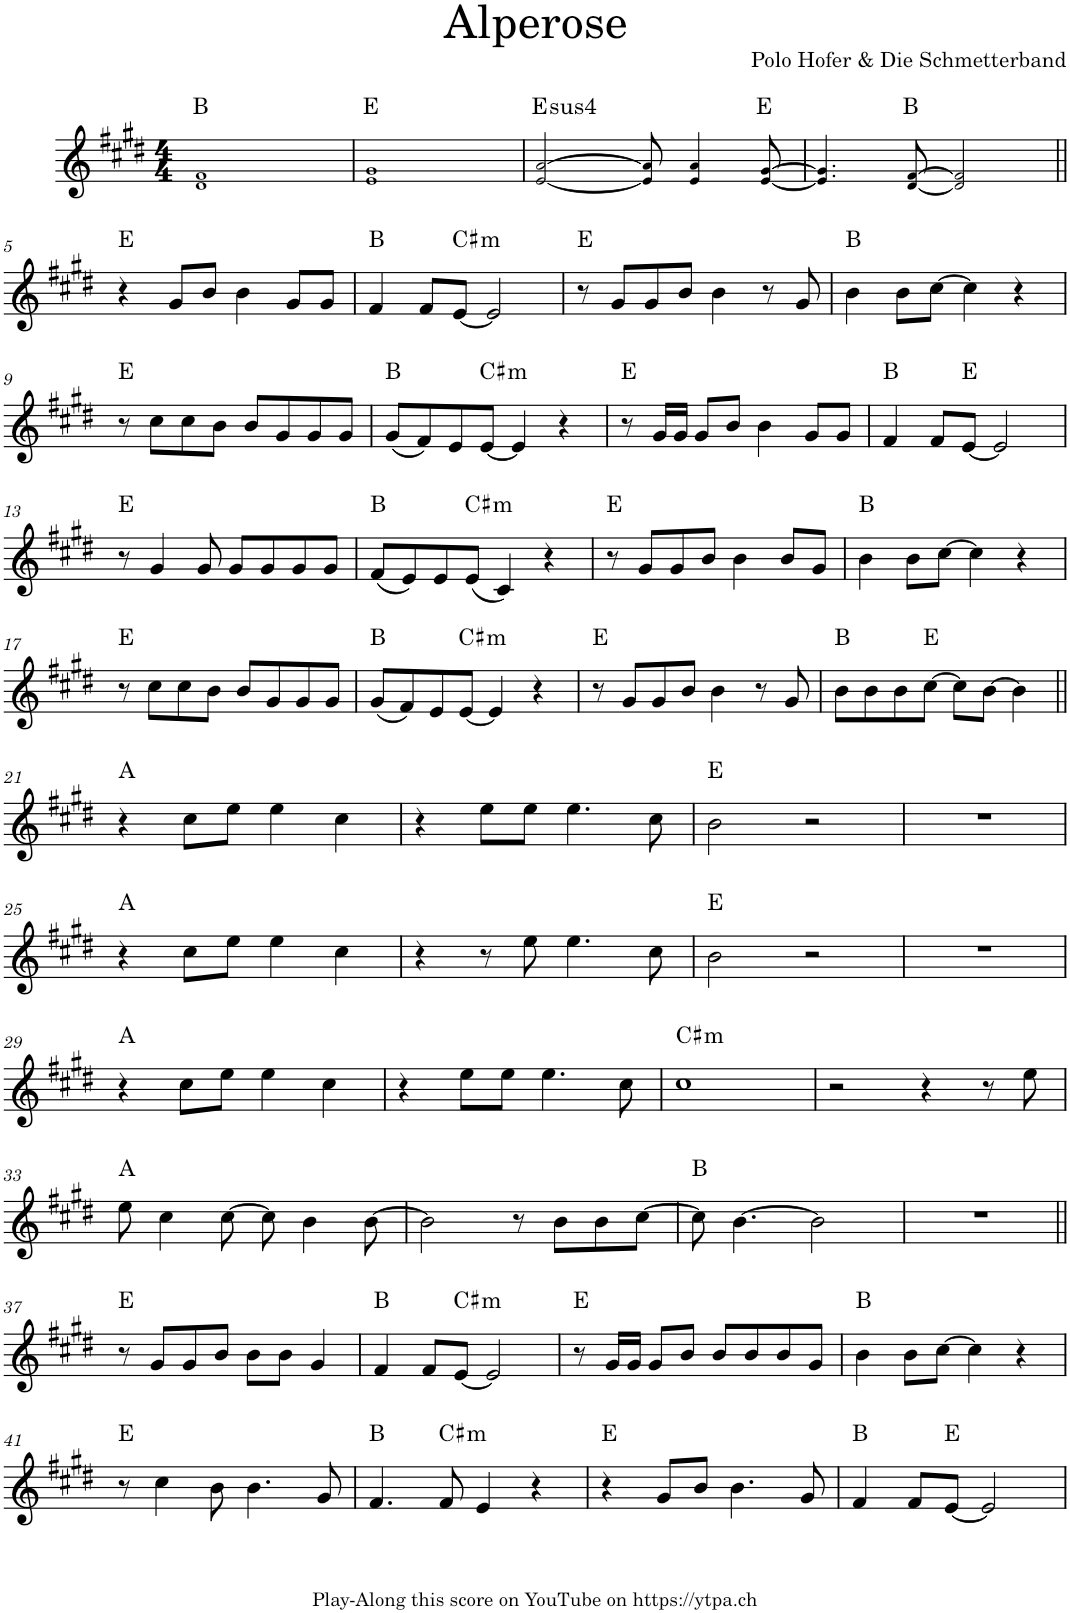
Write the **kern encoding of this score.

**kern	**harte
*part1	*part1
*staff1	*
*I"Piano	*
*I'Pno.	*
*clefG2	*
*k[f#c#g#d#]	*
*M4/4	*
=1	=1
1d#! 1f#!	B:maj
=2	=2
1e! 1g#!	E:maj
=3	=3
!	!LO:H:kt=4
[2e!/ [2a!/	E:sus4
8e!/] 8a!/]	.
4e!/ 4a!/	.
[8e!/ [8g#!/	E:maj
=4	=4
4.e!/] 4.g#!/]	.
[8d#!/ [8f#!/	B:maj
2d#!/] 2f#!/]	.
!!LO:LB:g=z
=5||	=5||
4r	E:maj
8g#/L	.
8b/J	.
4b\	.
8g#/L	.
8g#/J	.
=6	=6
4f#/	B:maj
8f#/L	.
!	!LO:H:kt=m
[8e/J	C#:min
2e/]	.
=7	=7
8r	E:maj
8g#/L	.
8g#/	.
8b/J	.
4b\	.
8r	.
8g#/	.
=8	=8
4b\	B:maj
8b\L	.
[8cc#\J	.
4cc#\]	.
4r	.
!!LO:LB:g=z
=9	=9
8r	E:maj
8cc#\L	.
8cc#\	.
8b\J	.
8b/L	.
8g#/	.
8g#/	.
8g#/J	.
=10	=10
(8g#/L	B:maj
8f#/)	.
8e/	.
!	!LO:H:kt=m
[8e/J	C#:min
4e/]	.
4r	.
=11	=11
8r	E:maj
16g#/LL	.
16g#/JJ	.
8g#/L	.
8b/J	.
4b\	.
8g#/L	.
8g#/J	.
=12	=12
4f#/	B:maj
8f#/L	.
[8e/J	E:maj
2e/]	.
!!LO:LB:g=z
=13	=13
8r	E:maj
4g#/	.
8g#/	.
8g#/L	.
8g#/	.
8g#/	.
8g#/J	.
=14	=14
(8f#/L	B:maj
8e/)	.
8e/	.
!	!LO:H:kt=m
(8e/J	C#:min
4c#/)	.
4r	.
=15	=15
8r	E:maj
8g#/L	.
8g#/	.
8b/J	.
4b\	.
8b/L	.
8g#/J	.
=16	=16
4b\	B:maj
8b\L	.
[8cc#\J	.
4cc#\]	.
4r	.
!!LO:LB:g=z
=17	=17
8r	E:maj
8cc#\L	.
8cc#\	.
8b\J	.
8b/L	.
8g#/	.
8g#/	.
8g#/J	.
=18	=18
(8g#/L	B:maj
8f#/)	.
8e/	.
!	!LO:H:kt=m
[8e/J	C#:min
4e/]	.
4r	.
=19	=19
8r	E:maj
8g#/L	.
8g#/	.
8b/J	.
4b\	.
8r	.
8g#/	.
=20	=20
8b\L	B:maj
8b\	.
8b\	.
[8cc#\J	E:maj
8cc#\L]	.
[8b\J	.
4b\]	.
!!LO:LB:g=z
=21||	=21||
4r	A:maj
8cc#\L	.
8ee\J	.
4ee\	.
4cc#\	.
=22	=22
4r	.
8ee\L	.
8ee\J	.
4.ee\	.
8cc#\	.
=23	=23
2b\	E:maj
2r	.
=24	=24
1r	.
!!LO:LB:g=z
=25	=25
4r	A:maj
8cc#\L	.
8ee\J	.
4ee\	.
4cc#\	.
=26	=26
4r	.
8r	.
8ee\	.
4.ee\	.
8cc#\	.
=27	=27
2b\	E:maj
2r	.
=28	=28
1r	.
!!LO:LB:g=z
=29	=29
4r	A:maj
8cc#\L	.
8ee\J	.
4ee\	.
4cc#\	.
=30	=30
4r	.
8ee\L	.
8ee\J	.
4.ee\	.
8cc#\	.
=31	=31
!	!LO:H:kt=m
1cc#	C#:min
=32	=32
2r	.
4r	.
8r	.
8ee\	.
!!LO:LB:g=z
=33	=33
8ee\	A:maj
4cc#\	.
[8cc#\	.
8cc#\]	.
4b\	.
[8b\	.
=34	=34
2b\]	.
8r	.
8b\L	.
8b\	.
[8cc#\J	.
=35	=35
8cc#\]	B:maj
[4.b\	.
2b\]	.
=36	=36
1r	.
!!LO:LB:g=z
=37||	=37||
8r	E:maj
8g#/L	.
8g#/	.
8b/J	.
8b\L	.
8b\J	.
4g#/	.
=38	=38
4f#/	B:maj
8f#/L	.
!	!LO:H:kt=m
[8e/J	C#:min
2e/]	.
=39	=39
8r	E:maj
16g#/LL	.
16g#/JJ	.
8g#/L	.
8b/J	.
8b/L	.
8b/	.
8b/	.
8g#/J	.
=40	=40
4b\	B:maj
8b\L	.
[8cc#\J	.
4cc#\]	.
4r	.
!!LO:LB:g=z
=41	=41
8r	E:maj
4cc#\	.
8b\	.
4.b\	.
8g#/	.
=42	=42
4.f#/	B:maj
!	!LO:H:kt=m
8f#/	C#:min
4e/	.
4r	.
=43	=43
4r	E:maj
8g#/L	.
8b/J	.
4.b\	.
8g#/	.
=44	=44
4f#/	B:maj
8f#/L	.
[8e/J	E:maj
2e/]	.
=	=
*-	*-
